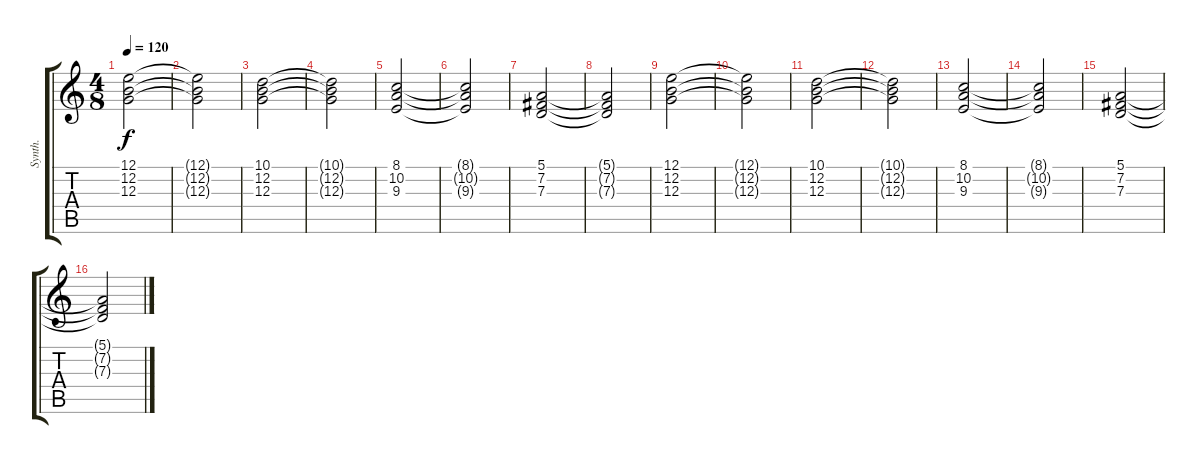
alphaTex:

\track ("Synth." "Synth.") {instrument stringensemble2}
\staff {score tabs}
\tuning (E4 B3 G3 D3 A2 E2) {hide}
\ts (4 8)
\tempo 120
\clef g2
\ks c
(12.1 12.2 12.3).2{dy f} |
(12.1{t} 12.2{t} 12.3{t}).2 |
(10.1 12.2 12.3).2 |
(10.1{t} 12.2{t} 12.3{t}).2 |
(8.1 10.2 9.3).2 |
(8.1{t} 10.2{t} 9.3{t}).2 |
(5.1 7.2 7.3).2 |
(5.1{t} 7.2{t} 7.3{t}).2 |
(12.1 12.2 12.3).2 |
(12.1{t} 12.2{t} 12.3{t}).2 |
(10.1 12.2 12.3).2 |
(10.1{t} 12.2{t} 12.3{t}).2 |
(8.1 10.2 9.3).2 |
(8.1{t} 10.2{t} 9.3{t}).2 |
(5.1 7.2 7.3).2 |
(5.1{t} 7.2{t} 7.3{t}).2
